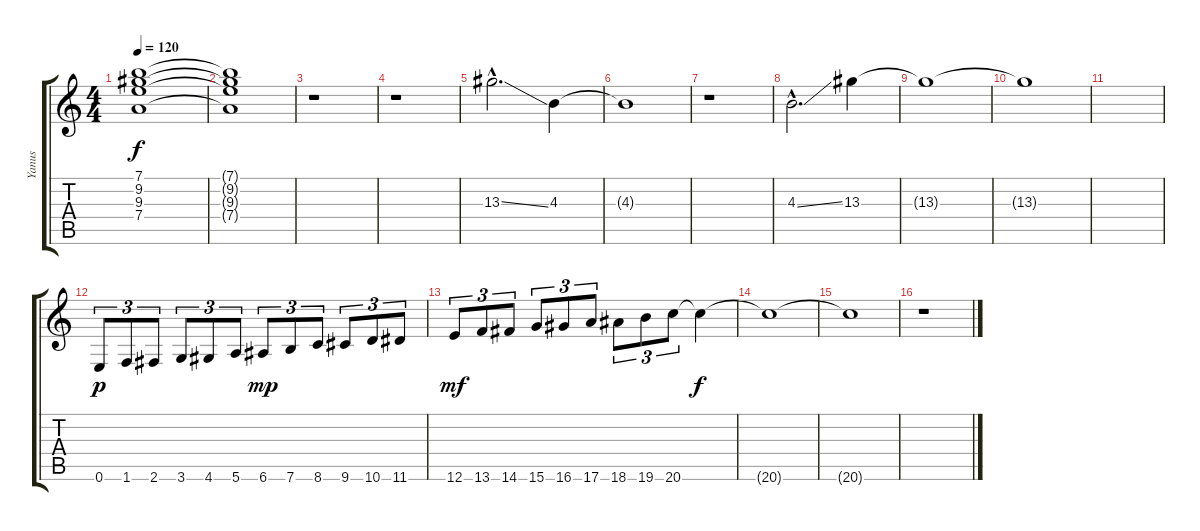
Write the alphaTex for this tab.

\track ("Yanus" "Yanus") {instrument distortionguitar}
\staff {score tabs}
\tuning (E4 B3 G3 D3 A2 E2) {hide}
\ts (4 4)
\tempo 120
\clef g2
\ks c
(7.1{t} 9.2{t} 9.3{t} 7.4{t}).1{dy f} |
(7.1{t} 9.2{t} 9.3{t} 7.4{t}).1 |
r.1 |
r.1 |
13.3{ss hac}.2{d} 4.3.4 |
4.3{t}.1 |
r.1 |
4.3{ss hac}.2{d} 13.3.4 |
13.3{t}.1 |
13.3{t}.1 |
|
0.6.8{tu (3 2) dy p} 1.6.8{tu (3 2)} 2.6.8{tu (3 2)} 3.6.8{tu (3 2)} 4.6.8{tu (3 2)} 5.6.8{tu (3 2)} 6.6.8{tu (3 2) dy mp} 7.6.8{tu (3 2)} 8.6.8{tu (3 2)} 9.6.8{tu (3 2)} 10.6.8{tu (3 2)} 11.6.8{tu (3 2)} |
12.6.8{tu (3 2) dy mf} 13.6.8{tu (3 2)} 14.6.8{tu (3 2)} 15.6.8{tu (3 2)} 16.6.8{tu (3 2)} 17.6.8{tu (3 2)} 18.6.8{tu (3 2)} 19.6.8{tu (3 2)} 20.6.8{tu (3 2)} 20.6{t}.4{dy f} |
20.6{t}.1 |
20.6{t}.1 |
r.1
